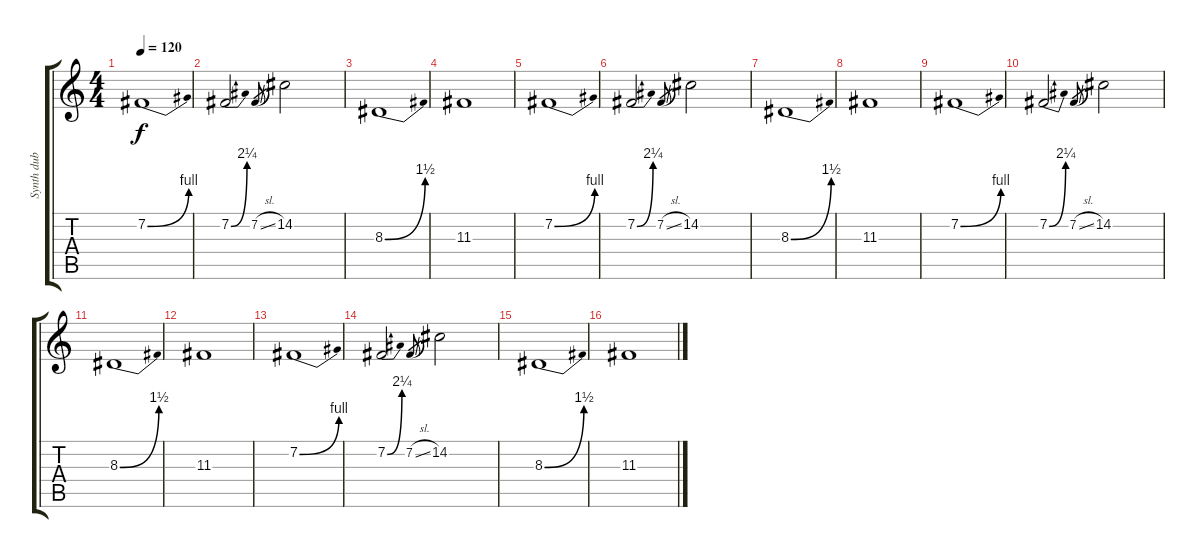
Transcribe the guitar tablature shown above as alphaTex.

\track ("Synth dub" "Synth dub") {instrument lead1square}
\staff {score tabs}
\tuning (E4 B3 G3 D3 A2 E2) {hide}
\ts (4 4)
\tempo 120
\clef g2
\ks c
7.2{be (bend 0 0 60 4)}.1{dy f} |
7.2{be (bend 0 0 60 9)}.2 7.2{sl}.8{gr} 14.2.2 |
8.3{be (bend 0 0 60 6)}.1 |
11.3.1 |
7.2{be (bend 0 0 60 4)}.1 |
7.2{be (bend 0 0 60 9)}.2 7.2{sl}.8{gr} 14.2.2 |
8.3{be (bend 0 0 60 6)}.1 |
11.3.1 |
7.2{be (bend 0 0 60 4)}.1 |
7.2{be (bend 0 0 60 9)}.2 7.2{sl}.8{gr} 14.2.2 |
8.3{be (bend 0 0 60 6)}.1 |
11.3.1 |
7.2{be (bend 0 0 60 4)}.1 |
7.2{be (bend 0 0 60 9)}.2 7.2{sl}.8{gr} 14.2.2 |
8.3{be (bend 0 0 60 6)}.1 |
11.3.1
